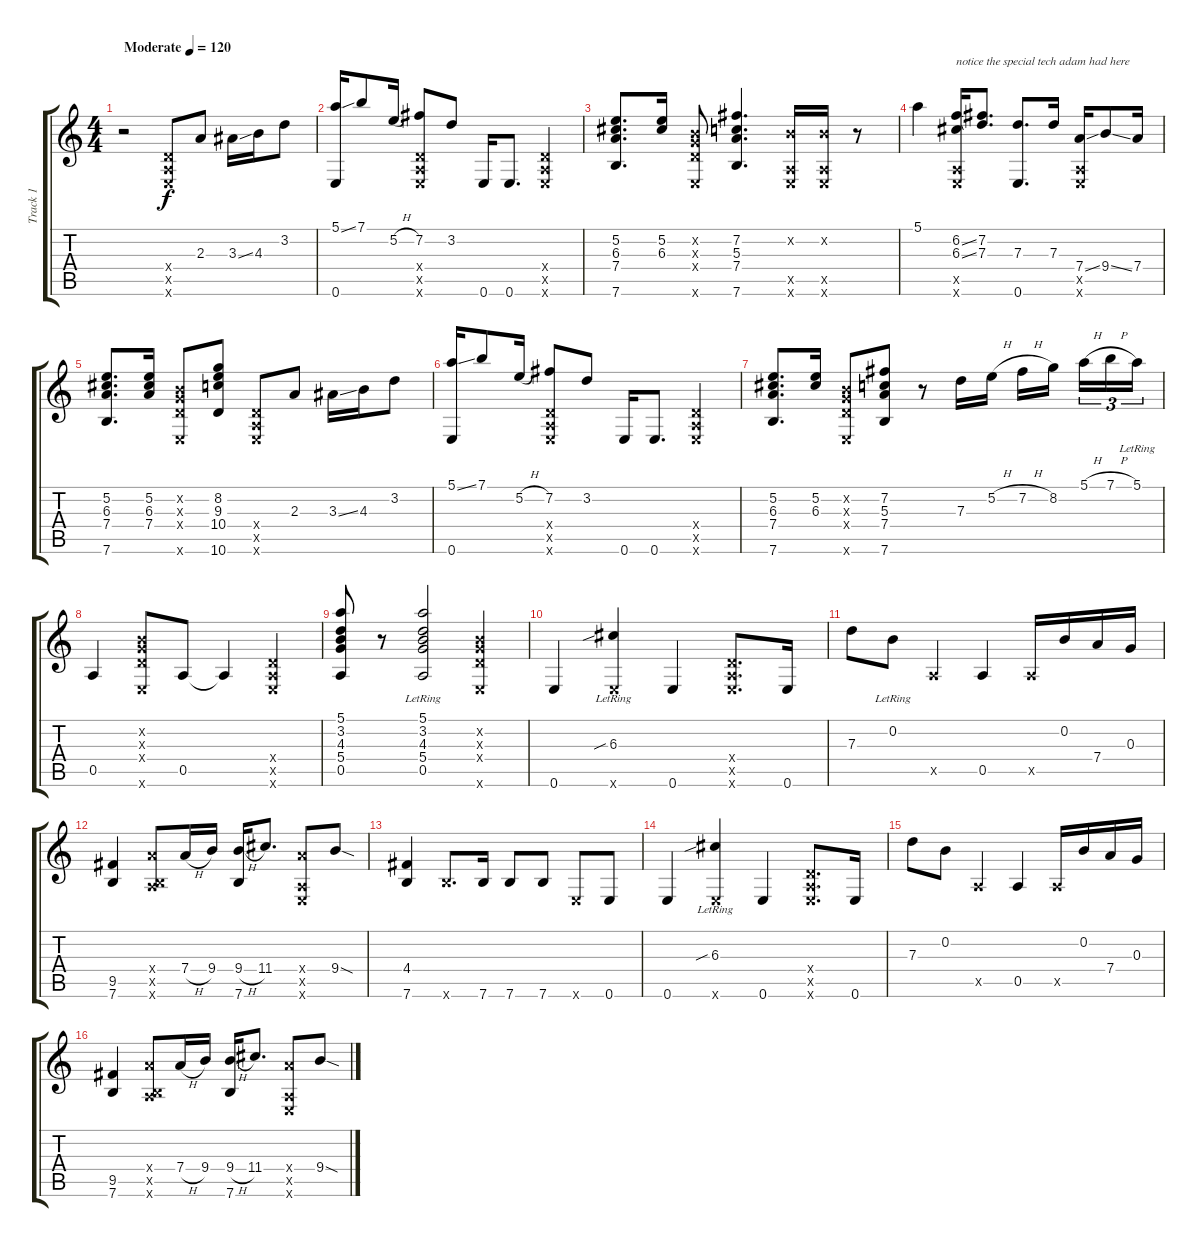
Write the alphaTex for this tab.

\track ("Track 1" "Track 1") {instrument acousticguitarsteel}
\staff {score tabs}
\tuning (E4 B3 G3 D3 A2 E2) {hide}
\ts (4 4)
\tempo (120 "Moderate")
\clef g2
\ks c
r.2{dy f instrument acousticguitarsteel} (0.4{x} 0.5{x} 0.6{x}).8 2.3.8 3.3{ss}.16 4.3.16 3.2.8 |
(5.1{ss} 0.6).16 7.1.8 5.2{h}.16 (7.2 0.4{x} 0.5{x} 0.6{x}).8 3.2.8 0.6.16 0.6.8{d} (0.4{x} 0.5{x} 0.6{x}).4 |
(5.2 6.3 7.4 7.6).8{d} (5.2 6.3).16 (0.2{x} 0.3{x} 0.4{x} 0.6{x}).8 (7.2 5.3 7.4 7.6).4{d} (0.2{x} 0.5{x} 0.6{x}).16 (0.2{x} 0.5{x} 0.6{x}).16 r.8 |
5.1.4 (6.2{ss} 6.3{ss} 0.5{x} 0.6{x}).16{txt "notice the special tech adam had here"} (7.2 7.3).8{d} (7.3 0.6).8{d} 7.3.16 (7.4{ss} 0.5{x} 0.6{x}).16 9.4{ss}.8 7.4.16 |
(5.2 6.3 7.4 7.6).8{d} (5.2 6.3 7.4).16 (0.2{x} 0.3{x} 0.4{x} 0.6{x}).8 (8.2 9.3 10.4 10.6).8 (0.4{x} 0.5{x} 0.6{x}).8 2.3.8 3.3{ss}.16 4.3.16 3.2.8 |
(5.1{ss} 0.6).16 7.1.8 5.2{h}.16 (7.2 0.4{x} 0.5{x} 0.6{x}).8 3.2.8 0.6.16 0.6.8{d} (0.4{x} 0.5{x} 0.6{x}).4 |
(5.2 6.3 7.4 7.6).8{d} (5.2 6.3).16 (0.2{x} 0.3{x} 0.4{x} 0.6{x}).8 (7.2 5.3 7.4 7.6).8 r.8 7.3.16 5.2{h}.16 7.2{h}.16 8.2.16{beam splitsecondary} 5.1{h}.16{tu (3 2)} 7.1{h}.16{tu (3 2)} 5.1{lr}.16{tu (3 2)} |
0.5.4 (0.2{x} 0.3{x} 0.4{x} 0.6{x}).8 0.5.8 0.5{t}.4 (0.4{x} 0.5{x} 0.6{x}).4 |
(5.1 3.2 4.3 5.4 0.5).8 r.8 (5.1 3.2 4.3 5.4{lr} 0.5).2 (0.2{x} 0.3{x} 0.4{x} 0.6{x}).4 |
0.6.4 (6.3{sib lr} 0.6{x}).4 0.6.4 (0.4{x} 0.5{x} 0.6{x}).8{d} 0.6.16 |
7.3.8 0.2{lr}.8 0.5{x}.4 0.5.4 0.5{x}.16 0.2.16 7.4.16 0.3.16 |
(9.5 7.6).4 (7.4{x} 0.5{x} 7.6{x}).8 7.4{h}.16 9.4.16 (9.4{h} 7.6).16 11.4.8{d} (7.4{x} 0.5{x} 0.6{x}).8 9.4{sod}.8 |
(4.4 7.6).4 7.6{x}.8{d} 7.6.16 7.6.8 7.6.8 0.6{x}.8 0.6.8 |
0.6.4 (6.3{sib lr} 0.6{x}).4 0.6.4 (0.4{x} 0.5{x} 0.6{x}).8{d} 0.6.16 |
7.3.8 0.2.8 0.5{x}.4 0.5.4 0.5{x}.16 0.2.16 7.4.16 0.3.16 |
(9.5 7.6).4 (7.4{x} 0.5{x} 7.6{x}).8 7.4{h}.16 9.4.16 (9.4{h} 7.6).16 11.4.8{d} (7.4{x} 0.5{x} 0.6{x}).8 9.4{sod}.8
